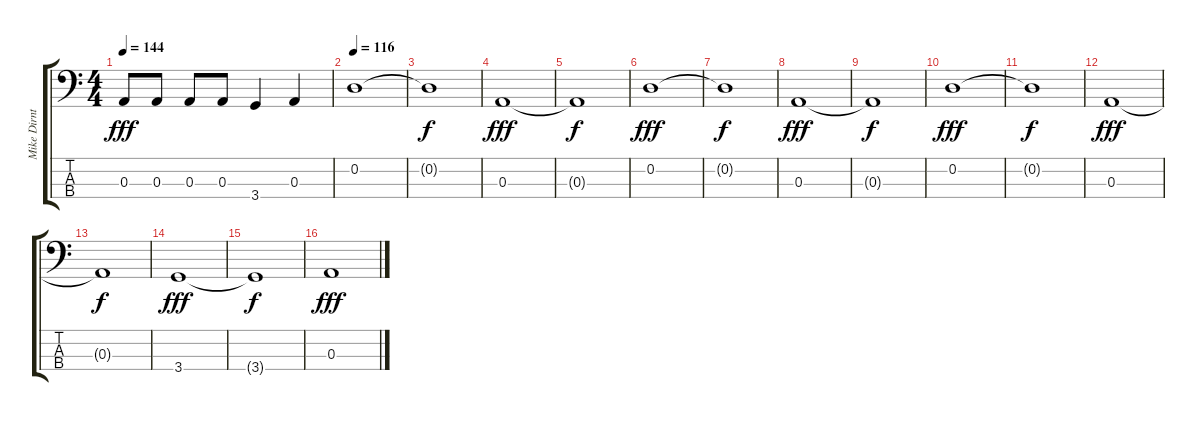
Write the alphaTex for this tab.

\track ("Mike Dirnt" "Mike Dirnt") {instrument electricbasspick}
\staff {score tabs}
\tuning (G2 D2 A1 E1) {hide}
\ts (4 4)
\tempo 144
\clef f4
\ks c
0.3.8{dy fff} 0.3.8 0.3.8 0.3.8 3.4.4 0.3.4 |
\tempo 116
0.2.1 |
0.2{t}.1{dy f} |
0.3.1{dy fff} |
0.3{t}.1{dy f} |
0.2.1{dy fff} |
0.2{t}.1{dy f} |
0.3.1{dy fff} |
0.3{t}.1{dy f} |
0.2.1{dy fff} |
0.2{t}.1{dy f} |
0.3.1{dy fff} |
0.3{t}.1{dy f} |
3.4.1{dy fff} |
3.4{t}.1{dy f} |
0.3.1{dy fff}
